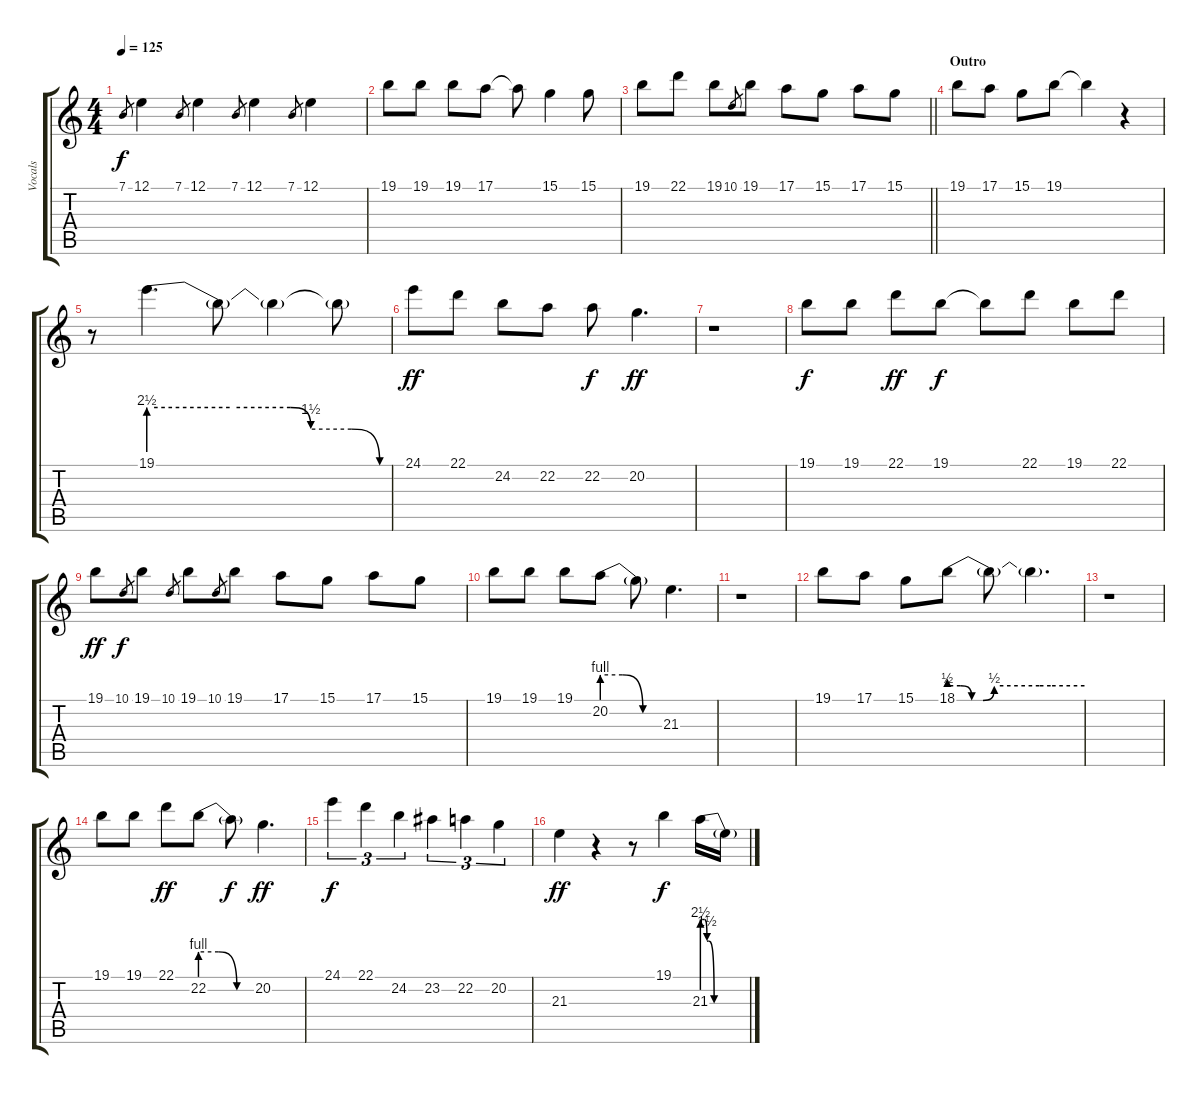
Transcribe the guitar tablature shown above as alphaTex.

\track ("Vocals" "Vocals") {instrument lead2sawtooth}
\staff {score tabs}
\tuning (E4 B3 G3 D3 A2 E2) {hide}
\ts (4 4)
\tempo 125
\clef g2
\ks c
7.1.8{gr dy f} 12.1.4 7.1.8{gr} 12.1.4 7.1.8{gr} 12.1.4 7.1.8{gr} 12.1.4 |
19.1.8 19.1.8 19.1.8 17.1.8 17.1{t}.8 15.1.4 15.1.8 |
\barLineRight lightlight
19.1.8 22.1.8 19.1.8 10.1.8{gr} 19.1.8 17.1.8 15.1.8 17.1.8 15.1.8 |
\section ("" "Outro")
19.1.8 17.1.8 15.1.8 19.1.8 19.1{t}.4 r.4 |
r.8 19.1{be (custom 0 10 20 10 35 10 40 6 50 6 57 0 60 0)}.4{d} 19.1{t}.8 19.1{t}.4 19.1{t}.8 |
24.1.8{dy ff} 22.1.8 24.2.8 22.2.8 22.2.8{dy f} 20.2.4{d dy ff} |
r.1 |
19.1.8{dy f} 19.1.8 22.1.8{dy ff} 19.1.8{dy f} 19.1{t}.8 22.1.8 19.1.8 22.1.8 |
19.1.8{dy ff} 10.1.8{gr dy f} 19.1.8 10.1.8{gr} 19.1.8 10.1.8{gr} 19.1.8 17.1.8 15.1.8 17.1.8 15.1.8 |
19.1.8 19.1.8 19.1.8 20.2{be (custom 0 4 20 4 40 0 60 0)}.8 20.2{t}.8 21.3.4{d} |
r.1 |
19.1.8 17.1.8 15.1.8 18.1{be (custom 0 2 5 2 10 0 15 0 20 2 40 2 45 2 60 2)}.8 18.1{t}.8 18.1{t}.4{d} |
r.1 |
19.1.8 19.1.8 22.1.8{dy ff} 22.2{be (custom 0 4 20 4 40 0 60 0)}.8 22.2{t}.8{dy f} 20.2.4{d dy ff} |
24.1.4{tu (3 2) dy f} 22.1.4{tu (3 2)} 24.2.4{tu (3 2)} 23.2.4{tu (3 2)} 22.2.4{tu (3 2)} 20.2.4{tu (3 2)} |
21.3.4{dy ff} r.4 r.8 19.1.4{dy f} 21.3{be (custom 0 10 3 10 6 6 8 6 15 0 40 0 60 0)}.16 21.3{t}.16
